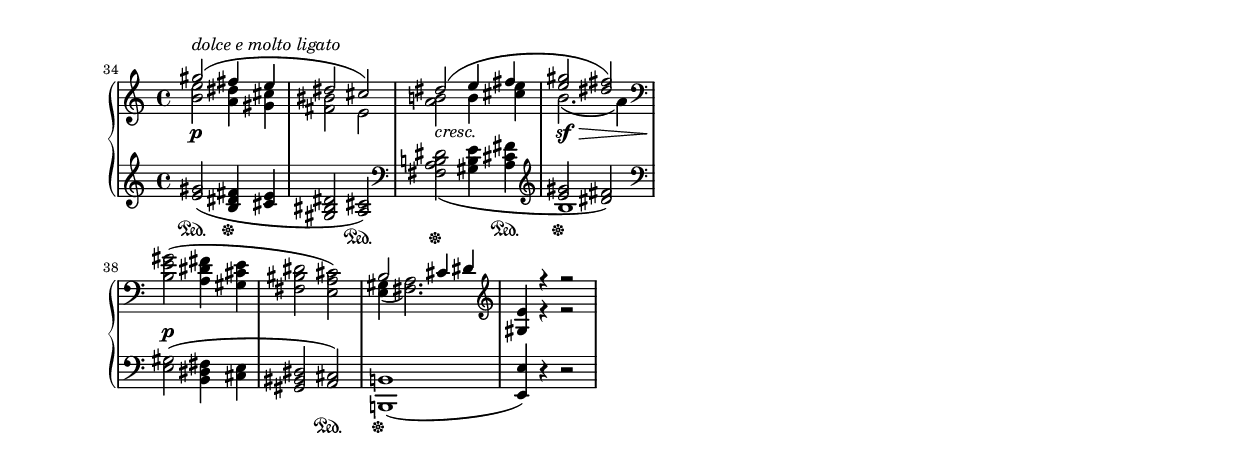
\version "2.13.36"
\include "english.ly"
#(set-global-staff-size 15)
\paper {
  ragged-right = ##t
  line-width = 17\cm
  indent = 0\cm
}

\layout {
  \context {
    \Score
    \override PaperColumn #'keep-inside-line = ##t
    \override NonMusicalPaperColumn #'keep-inside-line = ##t
  }
}

% NR 1.1 Pitches

\header {
  lsrtags = "headwords"
  texidoc = ""
  doctitle = "headword"
}


% L. v. Beethoven
% Piano sonata 21 - Dem Grafen von Waldstein Gewidmet
% chorale at measures 34 - 40+

\new PianoStaff <<

  % RH Staff
  \new Staff <<

    % RH Voice 1
    \new Voice {
      \set Score.currentBarNumber = #34
      \voiceOne
      gs''2 ( ^ \markup \italic { dolce e molto ligato }
      fs''4
      e''4
      |
      ds''2
      cs''2 )
      |
      ds''2 (
      e''4
      fs''4
      |
      <gs'' e''>2
      <fs'' ds''>2 )
      |
      \oneVoice
      \clef bass
      <gs' e' b>2 (
      <fs' ds' a>4
      <e' cs' gs>4
      |
      <ds' bs fs>2
      <cs' a e>2 )
      |
      \voiceOne
      b2 %(
      cs'4
      ds'4
      |
      \clef treble
      <e' gs>4 %)
      r4 r2
    }

    % RH Voice 2
    \new Voice {
      \voiceTwo
      \override Staff.DynamicLineSpanner #'staff-padding = #2.5
      <e'' b'>2 \p
      <ds'' a'>4
      <cs'' gs'>4
      |
      <bs' fs'>2
      e'2
      |
      \once \override TextScript #'staff-padding = #2.5
      <b'! a'>2 _ \markup \italic { cresc. }
      b'4
      <e'' cs''>4
      |
      b'2. ( \sf \>
      a'4 )
      \clef bass
      | \break
      s1 \p
      |
      s1
      |
      <gs e>4 (
      <a fs>2. )
      |
      s4
      r4 r2
    }

  >>

  % LH Staff
  \new Staff {
    \override Staff.SustainPedalLineSpanner #'staff-padding = #5
    <gs' e'>2 ( \sustainOn
    <fs' ds' b>4 \sustainOff
    <e' cs'>4
    |
    <ds' bs gs>2
    <cs' a>2 ) \sustainOn
    |
    \clef bass
    \slurDown
    <ds' b! a fs>2 ( \sustainOff
    <e' b gs>4
    <fs' cs' a>4 \sustainOn
    |
    \clef treble
    \voiceOne
    <<
      {
        <gs' e'>2
        <fs' ds'>2 )
      }
      \new Voice {
        \voiceTwo
        b1 \sustainOff
      }
    >>
    \oneVoice
    |
    %\break
    \clef bass
    <gs e>2 (
    <fs ds b,>4
    <e cs>4
    |
    <ds bs, gs,>2
    <cs a,>2 ) \sustainOn
    |
    <b,! b,,!>1 ( \sustainOff
    |
    <e e,>4 )
    r4 r2
  }

>>
